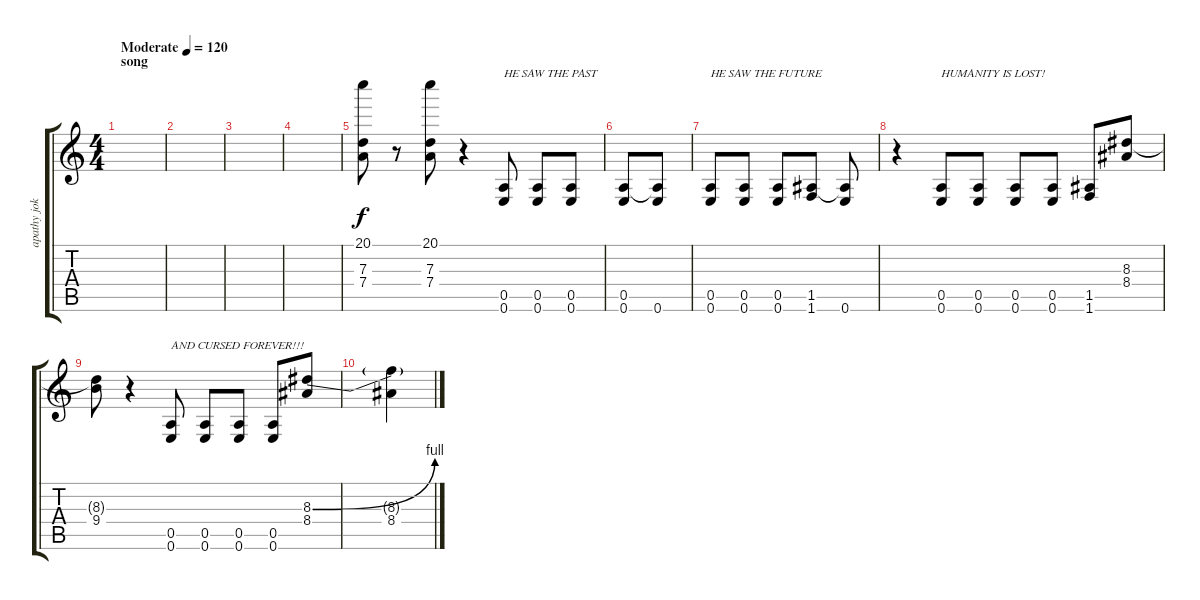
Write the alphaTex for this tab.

\track ("apathy joker(voice)" "apathy jok") {instrument electricbasspick}
\staff {score tabs}
\tuning (E4 B3 G3 D3 A2 E2) {hide}
\ts (4 4)
\section ("" "song")
\tempo (120 "Moderate")
\clef g2
\ks c
|
|
|
|
(20.1 7.3 7.4).8 r.8 (20.1 7.3 7.4).8 r.4 (0.5 0.6).8{txt "HE SAW THE PAST"} (0.5 0.6).8 (0.5 0.6).8 |
(0.5 0.6).8 (0.5{t} 0.6).8 |
(0.5 0.6).8{txt "HE SAW THE FUTURE"} (0.5 0.6).8 (0.5 0.6).8 (1.5 1.6).8 (1.5{t} 0.6).8 |
r.4 (0.5 0.6).8{txt "HUMANITY IS LOST!"} (0.5 0.6).8 (0.5 0.6).8 (0.5 0.6).8 (1.5 1.6).8 (8.3 8.4).8 |
(8.3{t} 9.4).8 r.4 (0.5 0.6).8{txt "AND CURSED FOREVER!!!"} (0.5 0.6).8 (0.5 0.6).8 (0.5 0.6).8 (8.3{be (bend 0 0 60 4)} 8.4).8 |
(8.3{t} 8.4).4
